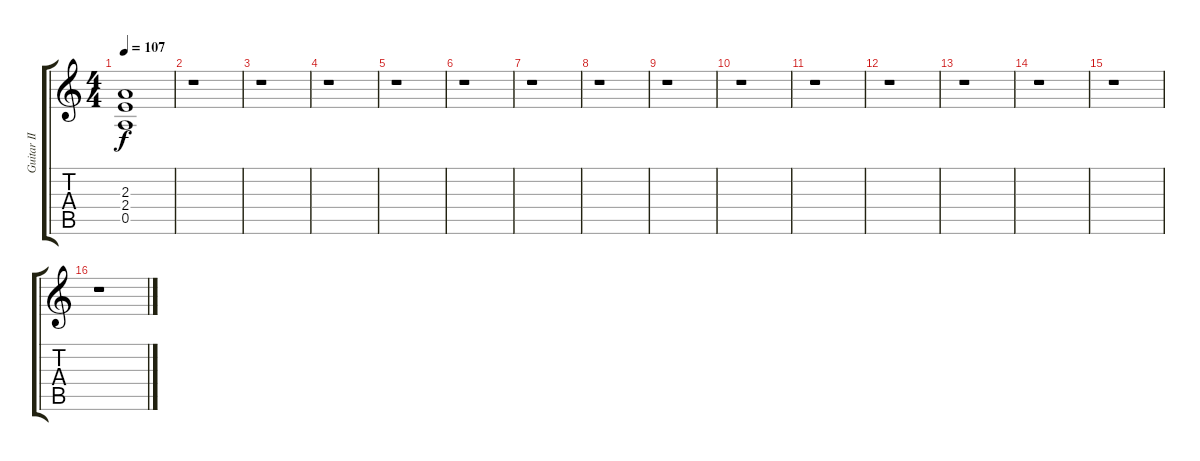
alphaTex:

\track ("Guitar II" "Guitar II") {instrument distortionguitar}
\staff {score tabs}
\tuning (E4 B3 G3 D3 A2 E2) {hide}
\ts (4 4)
\tempo 107
\clef g2
\ks c
(2.3{t} 2.4{t} 0.5{t}).1{dy f} |
r.1 |
r.1 |
r.1{volume 13} |
r.1 |
r.1 |
r.1 |
r.1 |
r.1 |
r.1 |
r.1 |
r.1 |
r.1 |
r.1 |
r.1 |
r.1
